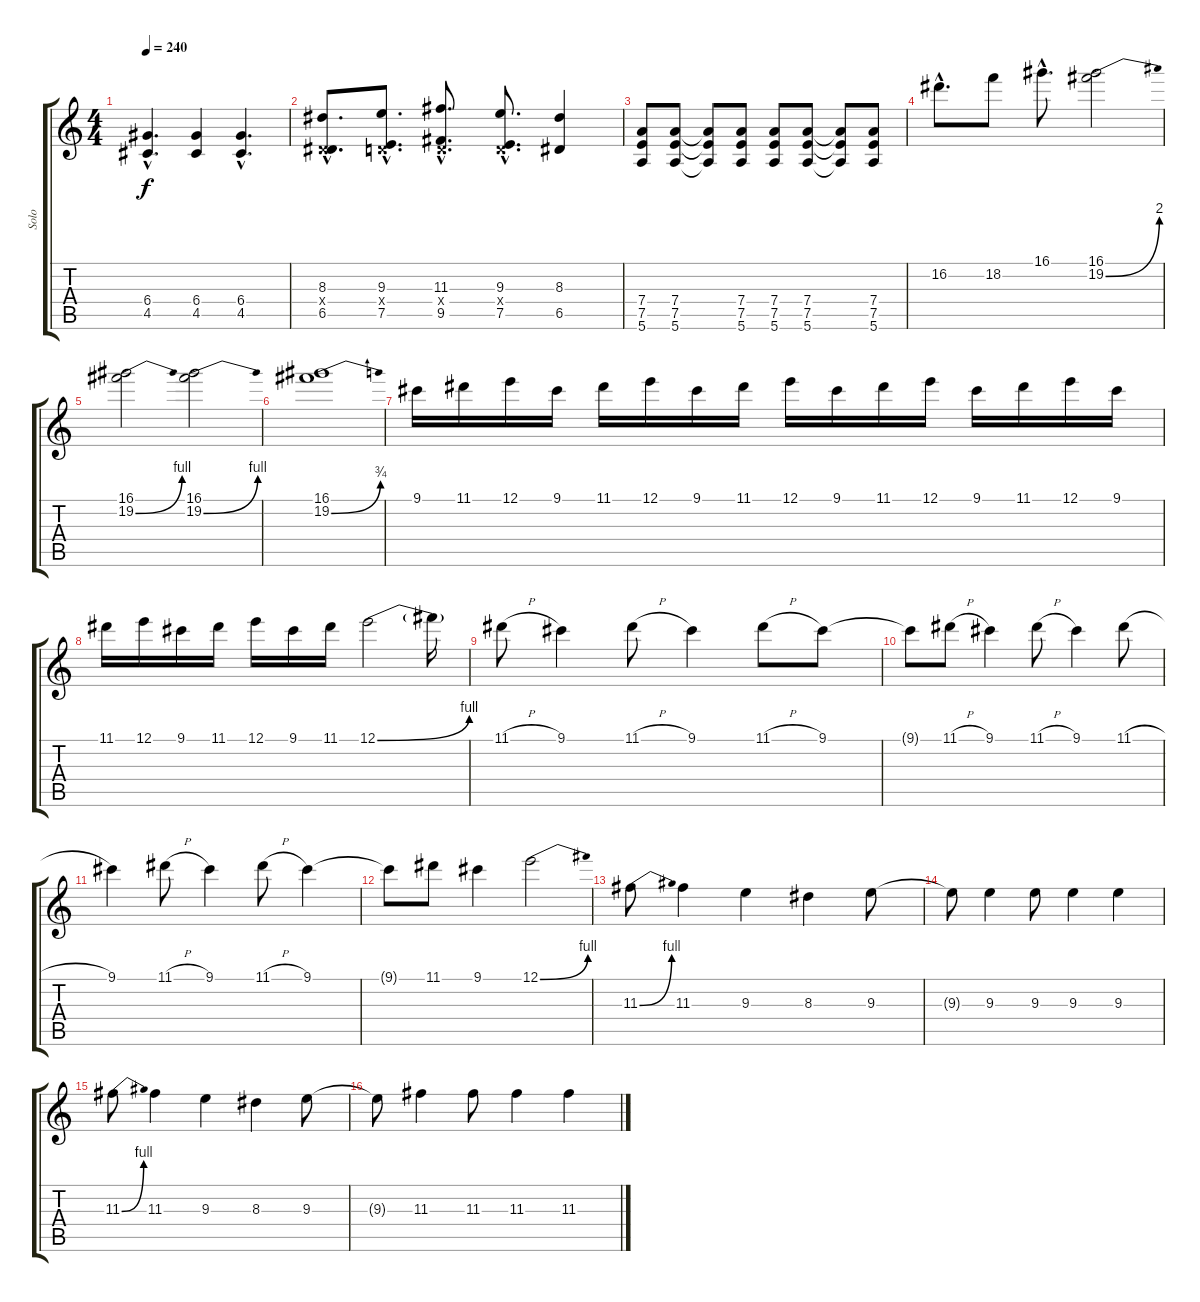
\track ("Solo" "Solo") {instrument distortionguitar}
\staff {score tabs}
\tuning (E4 B3 G3 D3 A2 E2) {hide}
\ts (4 4)
\tempo 240
\clef g2
\ks c
(6.4{hac} 4.5{hac}).4{d dy f} (6.4 4.5).4 (6.4{hac} 4.5{hac}).4{d} |
(8.3{hac} 0.4{hac x} 6.5{hac}).8{d} (9.3{hac} 0.4{hac x} 7.5{hac}).8{d} (11.3{hac} 0.4{hac x} 9.5{hac}).8{d} (9.3{hac} 0.4{hac x} 7.5{hac}).8{d} (8.3 6.5).4 |
(7.4 7.5 5.6).8 (7.4 7.5 5.6).8 (7.4{t} 7.5{t} 5.6{t}).8 (7.4 7.5 5.6).8 (7.4 7.5 5.6).8 (7.4 7.5 5.6).8 (7.4{t} 7.5{t} 5.6{t}).8 (7.4 7.5 5.6).8 |
16.2{hac}.8{d} 18.2.8 16.1{hac}.8{d} (16.1 19.2{be (bend 0 0 60 8)}).2 |
(16.1 19.2{be (bend 0 0 60 4)}).2 (16.1 19.2{be (bend 0 0 60 4)}).2 |
(16.1 19.2{be (bend 0 0 60 3)}).1 |
9.1.16 11.1.16 12.1.16 9.1.16 11.1.16 12.1.16 9.1.16 11.1.16 12.1.16 9.1.16 11.1.16 12.1.16 9.1.16 11.1.16 12.1.16 9.1.16 |
11.1.16 12.1.16 9.1.16 11.1.16 12.1.16 9.1.16 11.1.16 12.1{be (bend 0 0 60 4)}.2 12.1{t}.16 |
11.1{h}.8 9.1.4 11.1{h}.8 9.1.4 11.1{h}.8 9.1.8 |
9.1{t}.8 11.1{h}.8 9.1.4 11.1{h}.8 9.1.4 11.1{h}.8 |
9.1.4 11.1{h}.8 9.1.4 11.1{h}.8 9.1.4 |
9.1{t}.8 11.1.8 9.1.4 12.1{be (bend 0 0 60 4)}.2 |
11.3{be (bend 0 0 60 4)}.8 11.3.4 9.3.4 8.3.4 9.3.8 |
9.3{t}.8 9.3.4 9.3.8 9.3.4 9.3.4 |
11.3{be (bend 0 0 60 4)}.8 11.3.4 9.3.4 8.3.4 9.3.8 |
9.3{t}.8 11.3.4 11.3.8 11.3.4 11.3.4
